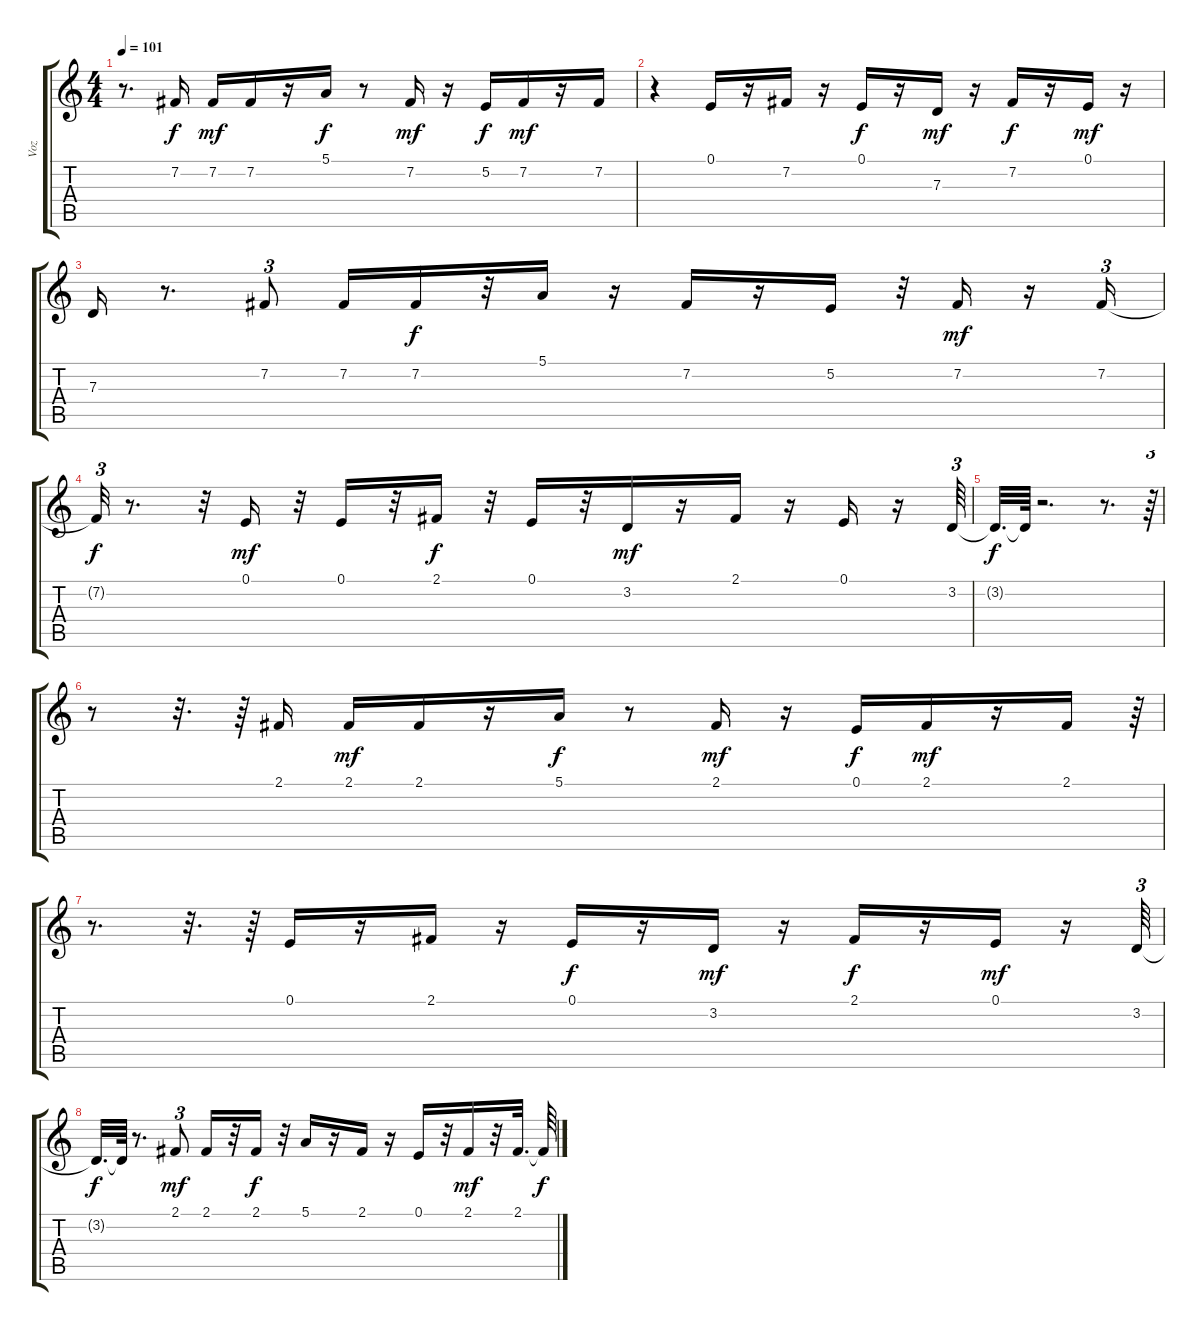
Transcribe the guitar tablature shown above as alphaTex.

\track ("Voz" "Voz") {instrument clarinet}
\staff {score tabs}
\tuning (E4 B3 G3 D3 A2 E2) {hide}
\ts (4 4)
\tempo 101
\clef g2
\ks c
r.8{d dy mf} 7.2.16{dy f} 7.2.16{dy mf} 7.2.16 r.16 5.1.16{dy f} r.8 7.2.16{dy mf} r.16 5.2.16{dy f} 7.2.16{dy mf} r.16 7.2.16 |
r.4 0.1.16 r.16 7.2.16 r.16 0.1.16{dy f} r.16 7.3.16{dy mf} r.16 7.2.16{dy f} r.16 0.1.16{dy mf} r.16 |
7.3.16 r.8{d} 7.2.8{tu (3 2)} 7.2.16 7.2.16{dy f} r.32 5.1.16 r.16 7.2.16 r.16 5.2.16 r.32 7.2.16{dy mf} r.16 7.2.16{tu (3 2)} |
7.2{t}.32{tu (3 2) dy f} r.8{d} r.32 0.1.16{dy mf} r.32 0.1.16 r.32 2.1.16{dy f} r.32 0.1.16 r.32 3.2.16{dy mf} r.16 2.1.16 r.16 0.1.16 r.16 3.2.64{tu (3 2)} |
3.2{t}.32{d dy f} 3.2{t}.64 r.2{d} r.8{d} r.64{tu (3 2)} |
r.8 r.32{d} r.64 2.1.16 2.1.16{dy mf} 2.1.16 r.16 5.1.16{dy f} r.8 2.1.16{dy mf} r.16 0.1.16{dy f} 2.1.16{dy mf} r.16 2.1.16 r.64{tu (3 2)} |
r.8{d} r.32{d} r.64 0.1.16 r.16 2.1.16 r.16 0.1.16{dy f} r.16 3.2.16{dy mf} r.16 2.1.16{dy f} r.16 0.1.16{dy mf} r.16 3.2.64{tu (3 2)} |
3.2{t}.32{d dy f} 3.2{t}.64 r.8{d} 2.1.8{tu (3 2) dy mf} 2.1.16 r.32 2.1.16{dy f} r.32 5.1.16 r.16 2.1.16 r.16 0.1.16 r.32 2.1.16{dy mf} r.32 2.1.32{d} 2.1{t}.64{dy f}
